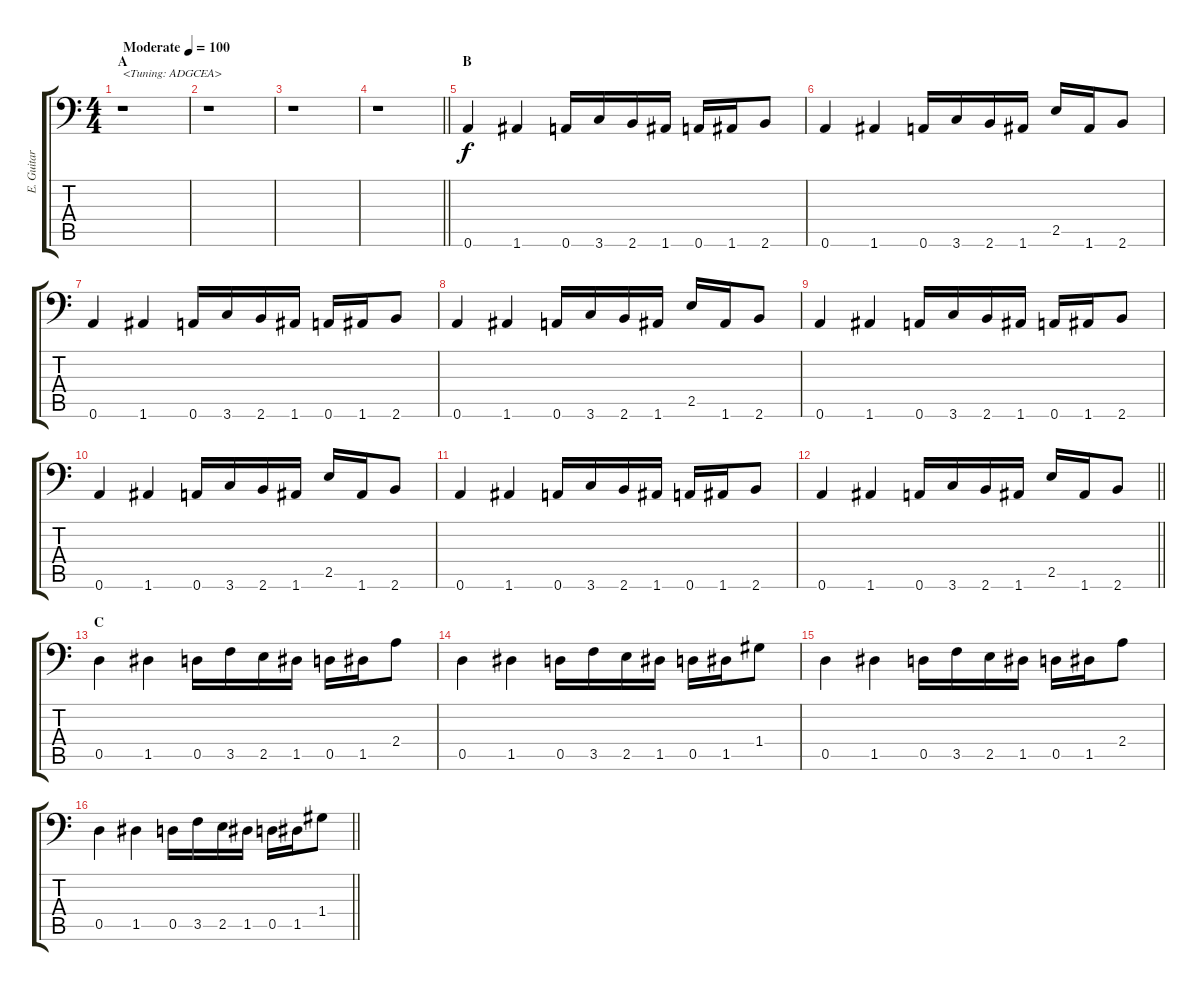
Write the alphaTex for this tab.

\track ("E. Guitar II" "E. Guitar ") {instrument overdrivenguitar}
\staff {score tabs}
\tuning (A3 E3 C3 G2 D2 A1) {hide}
\ts (4 4)
\section ("" "A")
\tempo (100 "Moderate")
\clef f4
\ks c
r.1{txt "<Tuning: ADGCEA>" dy f instrument overdrivenguitar} |
r.1 |
r.1 |
\barLineRight lightlight
r.1 |
\section ("" "B")
0.6.4 1.6.4 0.6.16 3.6.16 2.6.16 1.6.16 0.6.16 1.6.16 2.6.8 |
0.6.4 1.6.4 0.6.16 3.6.16 2.6.16 1.6.16 2.5.16 1.6.16 2.6.8 |
0.6.4 1.6.4 0.6.16 3.6.16 2.6.16 1.6.16 0.6.16 1.6.16 2.6.8 |
0.6.4 1.6.4 0.6.16 3.6.16 2.6.16 1.6.16 2.5.16 1.6.16 2.6.8 |
0.6.4 1.6.4 0.6.16 3.6.16 2.6.16 1.6.16 0.6.16 1.6.16 2.6.8 |
0.6.4 1.6.4 0.6.16 3.6.16 2.6.16 1.6.16 2.5.16 1.6.16 2.6.8 |
0.6.4 1.6.4 0.6.16 3.6.16 2.6.16 1.6.16 0.6.16 1.6.16 2.6.8 |
\barLineRight lightlight
0.6.4 1.6.4 0.6.16 3.6.16 2.6.16 1.6.16 2.5.16 1.6.16 2.6.8 |
\section ("" "C")
0.5.4 1.5.4 0.5.16 3.5.16 2.5.16 1.5.16 0.5.16 1.5.16 2.4.8 |
0.5.4 1.5.4 0.5.16 3.5.16 2.5.16 1.5.16 0.5.16 1.5.16 1.4.8 |
0.5.4 1.5.4 0.5.16 3.5.16 2.5.16 1.5.16 0.5.16 1.5.16 2.4.8 |
\barLineRight lightlight
0.5.4 1.5.4 0.5.16 3.5.16 2.5.16 1.5.16 0.5.16 1.5.16 1.4.8
